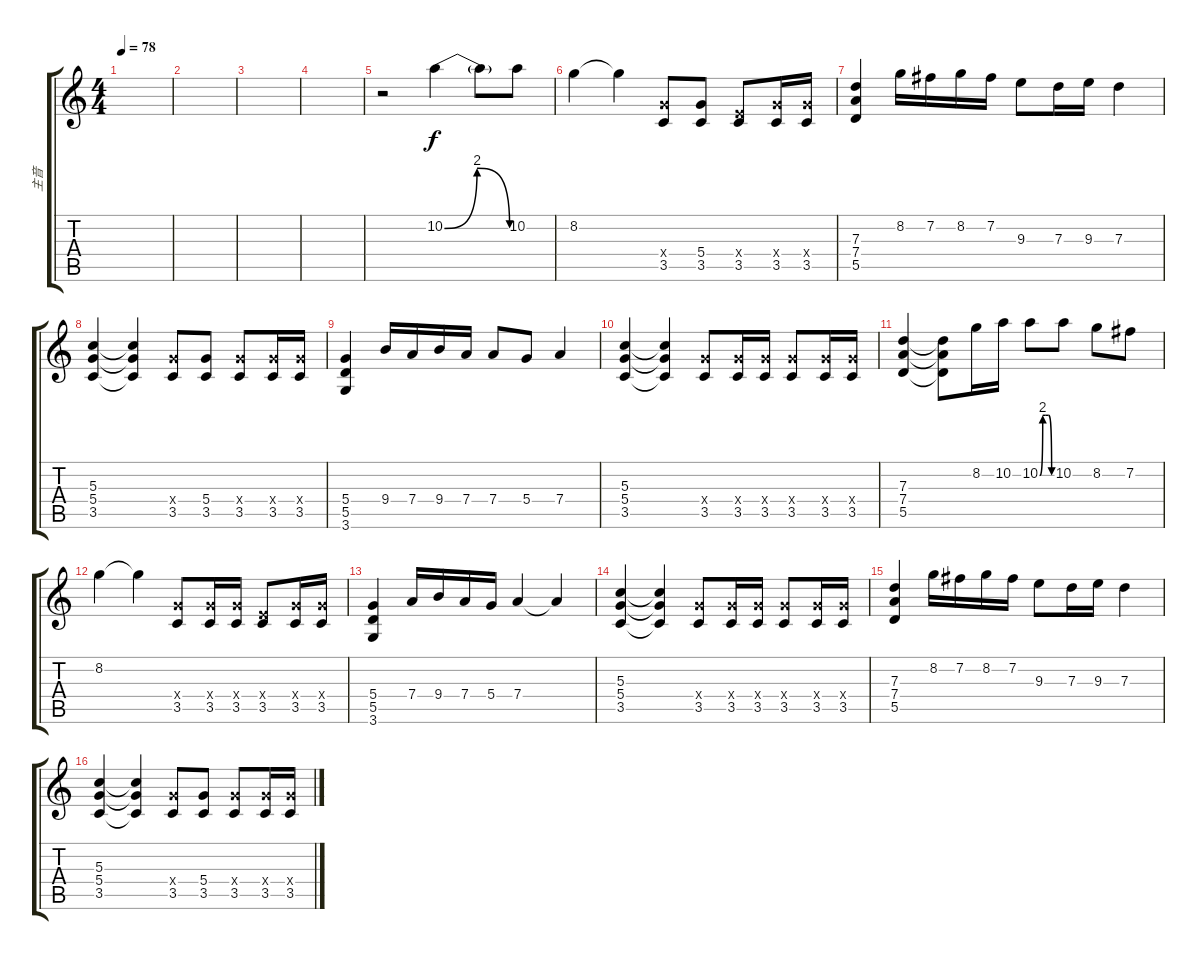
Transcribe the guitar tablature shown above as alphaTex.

\track ("主音" "主音") {instrument distortionguitar}
\staff {score tabs}
\tuning (E4 B3 G3 D3 A2 E2) {hide}
\ts (4 4)
\tempo 78
\clef g2
\ks c
|
|
|
|
r.2 10.2{be (bendrelease 0 0 15 8 45 8 60 0)}.4 10.2{t}.8 10.2.8 |
8.2.4 8.2{t}.4 (5.4{x} 3.5).8 (5.4 3.5).8 (2.4{x} 3.5).8 (5.4{x} 3.5).16 (5.4{x} 3.5).16 |
(7.3 7.4 5.5).4 8.2.16 7.2.16 8.2.16 7.2.16 9.3.8 7.3.16 9.3.16 7.3.4 |
(5.3 5.4 3.5).4 (5.3{t} 5.4{t} 3.5{t}).4 (5.4{x} 3.5).8 (5.4 3.5).8 (5.4{x} 3.5).8 (5.4{x} 3.5).16 (5.4{x} 3.5).16 |
(5.4 5.5 3.6).4 9.4.16 7.4.16 9.4.16 7.4.16 7.4.8 5.4.8 7.4.4 |
(5.3 5.4 3.5).4 (5.3{t} 5.4{t} 3.5{t}).4 (5.4{x} 3.5).8 (5.4{x} 3.5).16 (5.4{x} 3.5).16 (5.4{x} 3.5).8 (5.4{x} 3.5).16 (5.4{x} 3.5).16 |
(7.3 7.4 5.5).4 (7.3{t} 7.4{t} 5.5{t}).8 8.2.16 10.2.16 10.2{be (custom 0 0 15 8 30 8 44 8 60 0)}.8 10.2.8 8.2.8 7.2.8 |
8.2.4 8.2{t}.4 (5.4{x} 3.5).8 (5.4{x} 3.5).16 (5.4{x} 3.5).16 (2.4{x} 3.5).8 (5.4{x} 3.5).16 (5.4{x} 3.5).16 |
(5.4 5.5 3.6).4 7.4.16 9.4.16 7.4.16 5.4.16 7.4.4 7.4{t}.4 |
(5.3 5.4 3.5).4 (5.3{t} 5.4{t} 3.5{t}).4 (5.4{x} 3.5).8 (5.4{x} 3.5).16 (5.4{x} 3.5).16 (5.4{x} 3.5).8 (5.4{x} 3.5).16 (5.4{x} 3.5).16 |
(7.3 7.4 5.5).4 8.2.16 7.2.16 8.2.16 7.2.16 9.3.8 7.3.16 9.3.16 7.3.4 |
(5.3 5.4 3.5).4 (5.3{t} 5.4{t} 3.5{t}).4 (5.4{x} 3.5).8 (5.4 3.5).8 (5.4{x} 3.5).8 (5.4{x} 3.5).16 (5.4{x} 3.5).16
